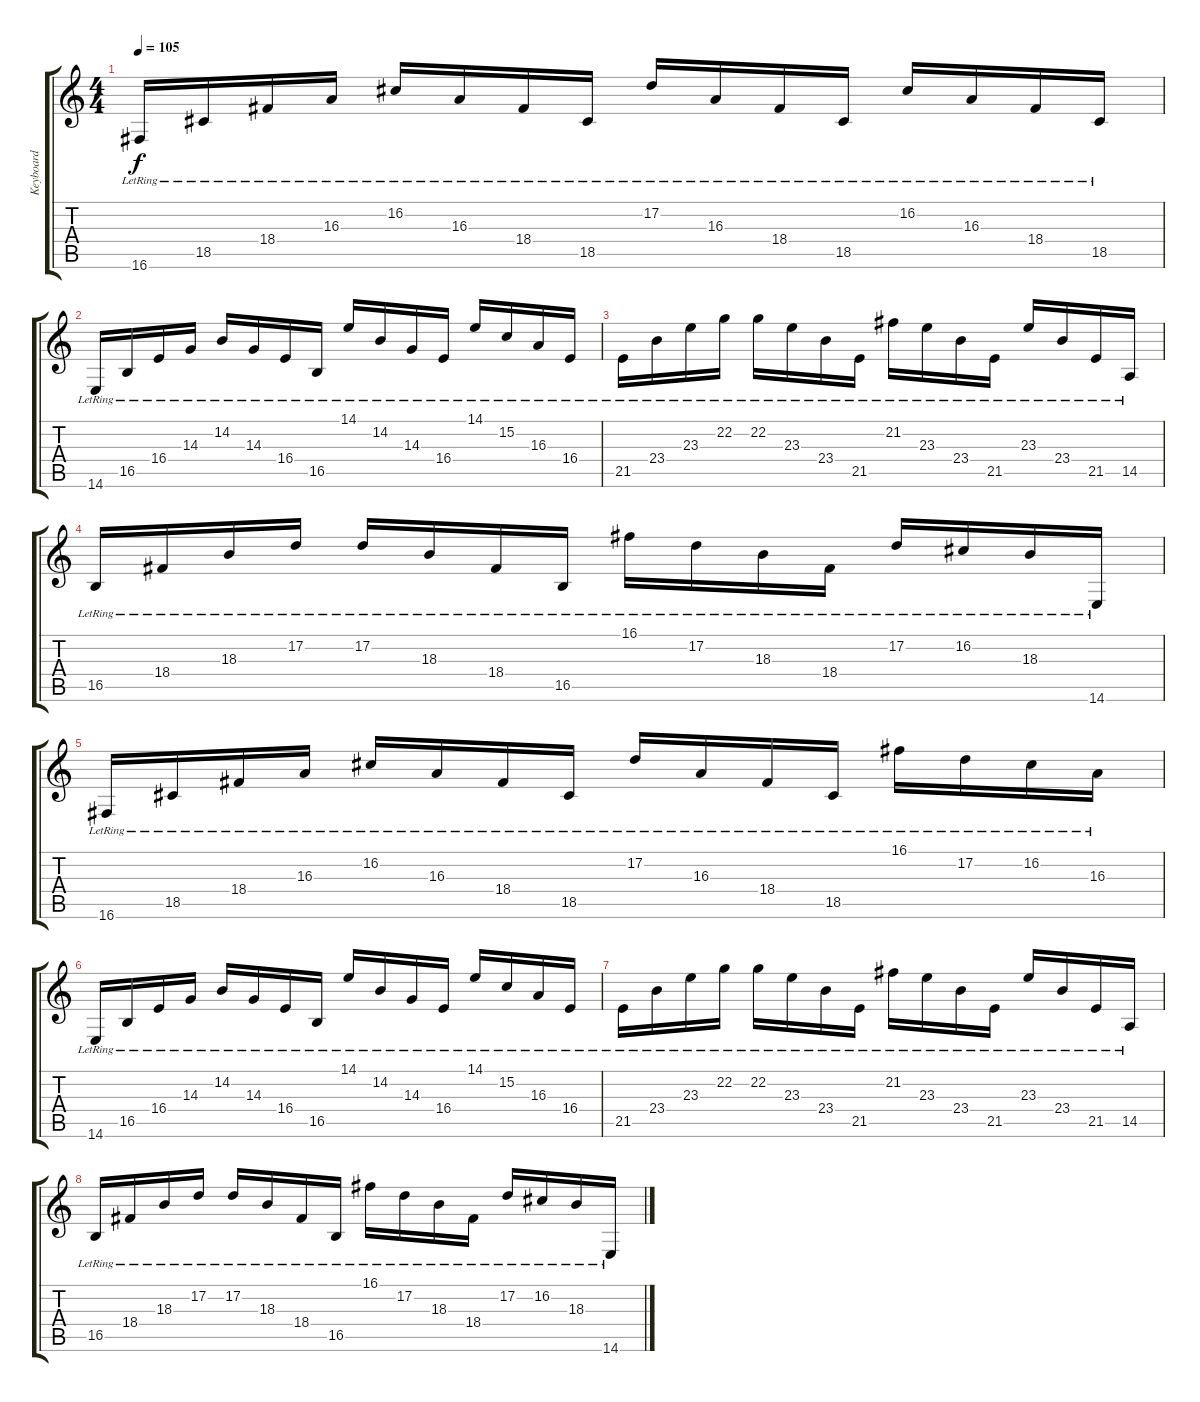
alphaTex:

\track ("Keyboard" "Keyboard") {instrument musicbox}
\staff {score tabs}
\tuning (D4 A3 F3 C3 G2 D2) {hide}
\ts (4 4)
\tempo 105
\clef g2
\ks c
16.6{lr}.16{dy f} 18.5{lr}.16 18.4{lr}.16 16.3{lr}.16 16.2{lr}.16 16.3{lr}.16 18.4{lr}.16 18.5{lr}.16 17.2{lr}.16 16.3{lr}.16 18.4{lr}.16 18.5{lr}.16 16.2{lr}.16 16.3{lr}.16 18.4{lr}.16 18.5{lr}.16 |
14.6{lr}.16 16.5{lr}.16 16.4{lr}.16 14.3{lr}.16 14.2{lr}.16 14.3{lr}.16 16.4{lr}.16 16.5{lr}.16 14.1{lr}.16 14.2{lr}.16 14.3{lr}.16 16.4{lr}.16 14.1{lr}.16 15.2{lr}.16 16.3{lr}.16 16.4{lr}.16 |
21.5{lr}.16 23.4{lr}.16 23.3{lr}.16 22.2{lr}.16 22.2{lr}.16 23.3{lr}.16 23.4{lr}.16 21.5{lr}.16 21.2{lr}.16 23.3{lr}.16 23.4{lr}.16 21.5{lr}.16 23.3{lr}.16 23.4{lr}.16 21.5{lr}.16 14.5{lr}.16 |
16.5{lr}.16 18.4{lr}.16 18.3{lr}.16 17.2{lr}.16 17.2{lr}.16 18.3{lr}.16 18.4{lr}.16 16.5{lr}.16 16.1{lr}.16 17.2{lr}.16 18.3{lr}.16 18.4{lr}.16 17.2{lr}.16 16.2{lr}.16 18.3{lr}.16 14.6{lr}.16 |
16.6{lr}.16 18.5{lr}.16 18.4{lr}.16 16.3{lr}.16 16.2{lr}.16 16.3{lr}.16 18.4{lr}.16 18.5{lr}.16 17.2{lr}.16 16.3{lr}.16 18.4{lr}.16 18.5{lr}.16 16.1{lr}.16 17.2{lr}.16 16.2{lr}.16 16.3{lr}.16 |
14.6{lr}.16 16.5{lr}.16 16.4{lr}.16 14.3{lr}.16 14.2{lr}.16 14.3{lr}.16 16.4{lr}.16 16.5{lr}.16 14.1{lr}.16 14.2{lr}.16 14.3{lr}.16 16.4{lr}.16 14.1{lr}.16 15.2{lr}.16 16.3{lr}.16 16.4{lr}.16 |
21.5{lr}.16 23.4{lr}.16 23.3{lr}.16 22.2{lr}.16 22.2{lr}.16 23.3{lr}.16 23.4{lr}.16 21.5{lr}.16 21.2{lr}.16 23.3{lr}.16 23.4{lr}.16 21.5{lr}.16 23.3{lr}.16 23.4{lr}.16 21.5{lr}.16 14.5{lr}.16 |
16.5{lr}.16 18.4{lr}.16 18.3{lr}.16 17.2{lr}.16 17.2{lr}.16 18.3{lr}.16 18.4{lr}.16 16.5{lr}.16 16.1{lr}.16 17.2{lr}.16 18.3{lr}.16 18.4{lr}.16 17.2{lr}.16 16.2{lr}.16 18.3{lr}.16 14.6{lr}.16
